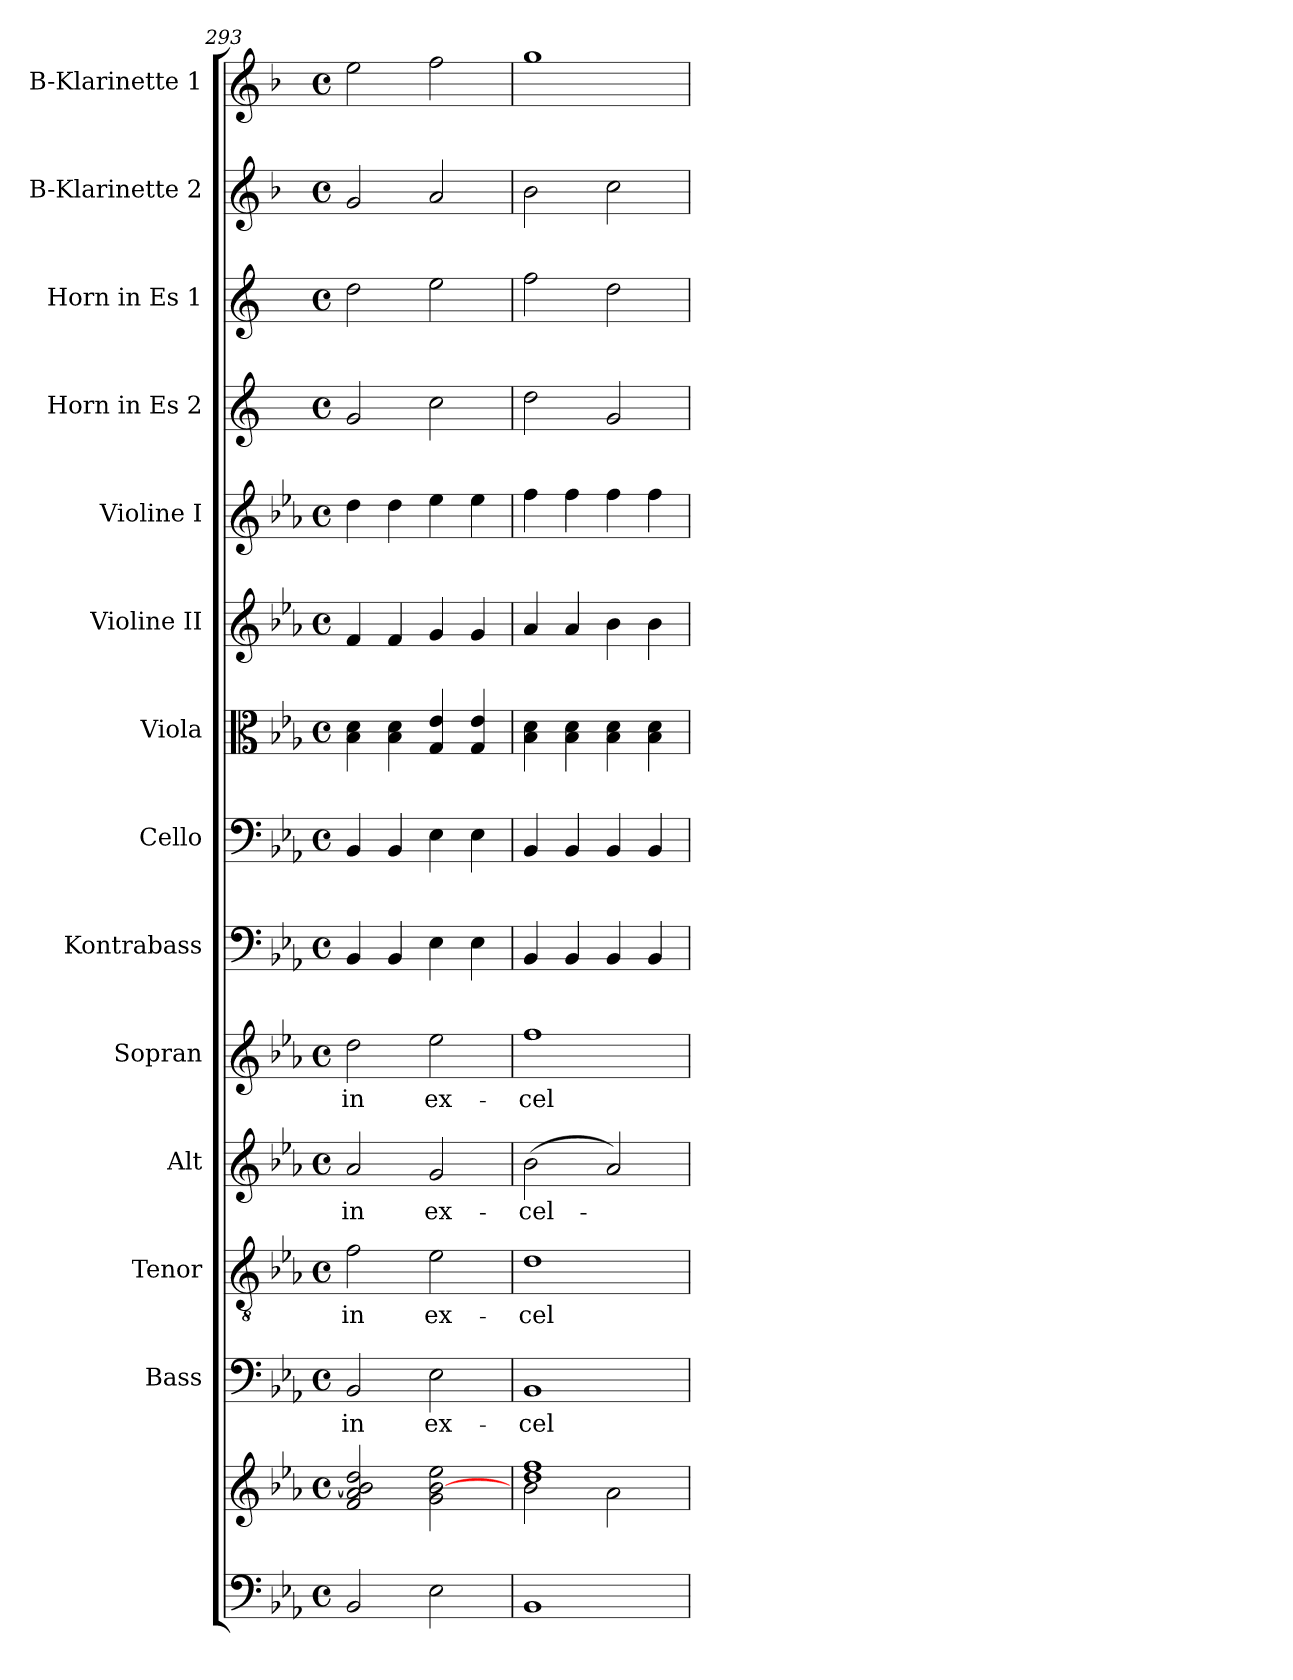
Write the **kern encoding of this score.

**kern	**kern	**kern	**text	**kern	**text	**kern	**text	**kern	**text	**kern	**kern	**kern	**kern	**kern	**kern	**kern	**kern	**kern
*part14	*part14	*part13	*part13	*part12	*part12	*part11	*part11	*part10	*part10	*part9	*part8	*part7	*part6	*part5	*part4	*part3	*part2	*part1
*staff15	*staff14	*staff13	*staff13	*staff12	*staff12	*staff11	*staff11	*staff10	*staff10	*staff9	*staff8	*staff7	*staff6	*staff5	*staff4	*staff3	*staff2	*staff1
*	*	*I"Bass	*	*I"Tenor	*	*I"Alt	*	*I"Sopran	*	*I"Kontrabass	*I"Cello	*I"Viola	*I"Violine II	*I"Violine I	*I"Horn in Es 2	*I"Horn in Es 1	*I"B-Klarinette 2	*I"B-Klarinette 1
*	*	*I'B.	*	*I'T.	*	*I'A.	*	*I'S.	*	*I'Kb.	*	*I'Vla.	*I'Vl. II	*I'Vl. I	*I'Hrn. 2	*I'Hrn. 1	*I'Kl. 2	*I'Kl. 1
!!LO:PB:g=z
*clefF4	*clefG2	*clefF4	*	*clefGv2	*	*clefG2	*	*clefG2	*	*clefF4	*clefF4	*clefC3	*clefG2	*clefG2	*clefG2	*clefG2	*clefG2	*clefG2
*	*	*	*	*	*	*	*	*	*	*ITrd7c12	*	*	*	*	*ITrd5c9	*ITrd5c9	*ITrd1c2	*ITrd1c2
*k[b-e-a-]	*k[b-e-a-]	*k[b-e-a-]	*	*k[b-e-a-]	*	*k[b-e-a-]	*	*k[b-e-a-]	*	*k[b-e-a-]	*k[b-e-a-]	*k[b-e-a-]	*k[b-e-a-]	*k[b-e-a-]	*k[b-e-a-]	*k[b-e-a-]	*k[b-e-a-]	*k[b-e-a-]
*E-:	*E-:	*E-:	*	*E-:	*	*E-:	*	*E-:	*	*E-:	*E-:	*E-:	*E-:	*E-:	*E-:	*E-:	*E-:	*E-:
*M4/4	*M4/4	*M4/4	*	*M4/4	*	*M4/4	*	*M4/4	*	*M4/4	*M4/4	*M4/4	*M4/4	*M4/4	*M4/4	*M4/4	*M4/4	*M4/4
*met(c)	*met(c)	*met(c)	*	*met(c)	*	*met(c)	*	*met(c)	*	*met(c)	*met(c)	*met(c)	*met(c)	*met(c)	*met(c)	*met(c)	*met(c)	*met(c)
=293	=293	=293	=293	=293	=293	=293	=293	=293	=293	=293	=293	=293	=293	=293	=293	=293	=293	=293
!	!	!	!LO:LY:b	!	!LO:LY:b	!	!LO:LY:b	!	!LO:LY:b	!	!	!	!	!	!	!	!	!
2BB-/	2f/ 2a-/ 2b-/] 2dd/	2BB-/	in	2f\	in	2a-/	in	2dd\	in	4BBB-/	4BB-/	4B-\ 4d\	4f/	4dd\	2B-/	2f\	2f/	2dd\
.	.	.	.	.	.	.	.	.	.	4BBB-/	4BB-/	4B-\ 4d\	4f/	4dd\	.	.	.	.
!	!	!	!LO:LY:b	!	!LO:LY:b	!	!LO:LY:b	!	!LO:LY:b	!	!	!	!	!	!	!	!	!
2E-\	2g\ [<2b-\ 2ee-\	2E-\	ex-	2e-\	ex-	2g/	ex-	2ee-\	ex-	4EE-\	4E-\	4G/ 4e-/	4g/	4ee-\	2e-\	2g\	2g/	2ee-\
.	.	.	.	.	.	.	.	.	.	4EE-\	4E-\	4G/ 4e-/	4g/	4ee-\	.	.	.	.
=294	=294	=294	=294	=294	=294	=294	=294	=294	=294	=294	=294	=294	=294	=294	=294	=294	=294	=294
*	*^	*	*	*	*	*	*	*	*	*	*	*	*	*	*	*	*	*
!	!	!	!	!LO:LY:b	!	!LO:LY:b	!	!LO:LY:b	!	!LO:LY:b	!	!	!	!	!	!	!	!	!
1BB-	1dd 1ff	2b-\	1BB-	-cel-	1d	-cel-	(>2b-\	-cel-	1ff	-cel-	4BBB-/	4BB-/	4B-\ 4d\	4a-/	4ff\	2f\	2a-\	2a-\	1ff
.	.	.	.	.	.	.	.	.	.	.	4BBB-/	4BB-/	4B-\ 4d\	4a-/	4ff\	.	.	.	.
.	.	2a-\	.	.	.	.	2a-/)	.	.	.	4BBB-/	4BB-/	4B-\ 4d\	4b-\	4ff\	2B-/	2f\	2b-\	.
.	.	.	.	.	.	.	.	.	.	.	4BBB-/	4BB-/	4B-\ 4d\	4b-\	4ff\	.	.	.	.
*	*v	*v	*	*	*	*	*	*	*	*	*	*	*	*	*	*	*	*	*
=	=	=	=	=	=	=	=	=	=	=	=	=	=	=	=	=	=	=
*-	*-	*-	*-	*-	*-	*-	*-	*-	*-	*-	*-	*-	*-	*-	*-	*-	*-	*-
